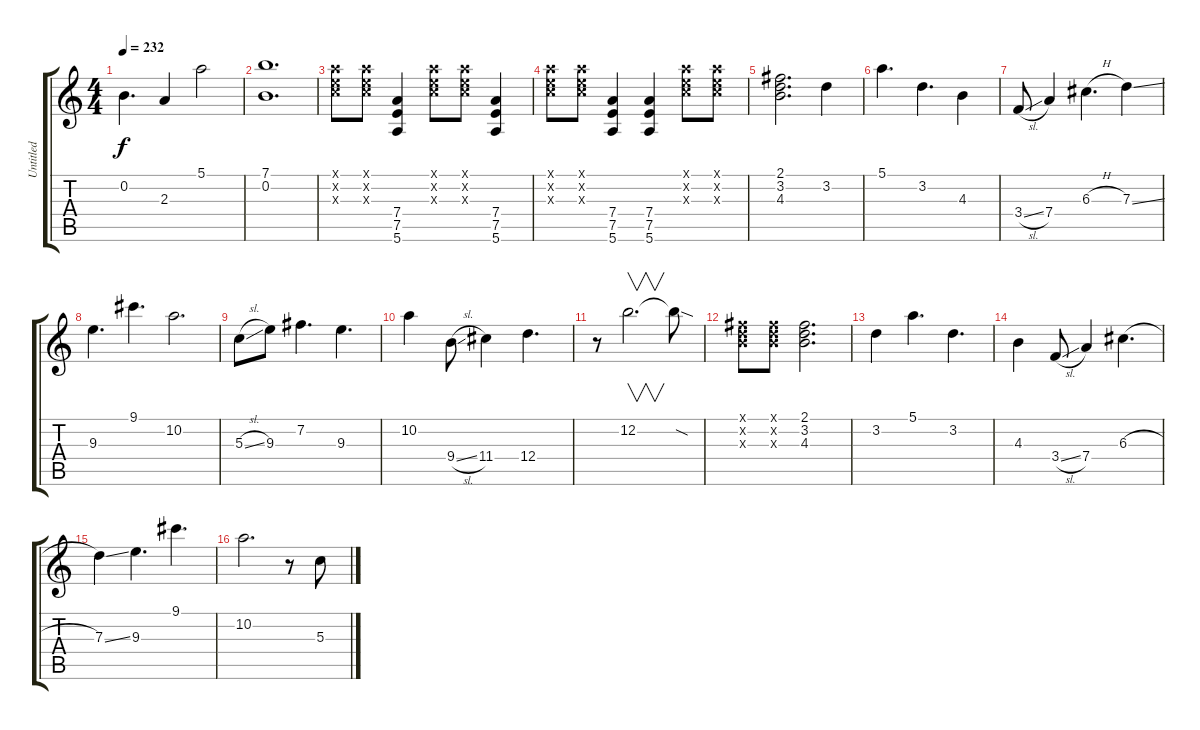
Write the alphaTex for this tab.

\track ("Untitled" "Untitled") {instrument electricbasspick}
\staff {score tabs}
\tuning (E4 B3 G3 D3 A2 E2) {hide}
\ts (4 4)
\tempo 232
\clef g2
\ks c
0.2.4{d dy f} 2.3.4 5.1.2 |
(7.1 0.2).1{d} |
(5.1{x} 5.2{x} 5.3{x}).8 (5.1{x} 5.2{x} 5.3{x}).8 (7.4 7.5 5.6).4 (5.1{x} 5.2{x} 5.3{x}).8 (5.1{x} 5.2{x} 5.3{x}).8 (7.4 7.5 5.6).4 |
(5.1{x} 5.2{x} 5.3{x}).8 (5.1{x} 5.2{x} 5.3{x}).8 (7.4 7.5 5.6).4 (7.4 7.5 5.6).4 (5.1{x} 5.2{x} 5.3{x}).8 (5.1{x} 5.2{x} 5.3{x}).8 |
(2.1 3.2 4.3).2{d} 3.2.4 |
5.1.4{d} 3.2.4{d} 4.3.4 |
3.4{sl}.8 7.4.4 6.3{h}.4{d} 7.3{ss}.4 |
9.3.4{d} 9.1.4{d} 10.2.2{d} |
5.3{sl}.8 9.3.8 7.2.4{d} 9.3.4{d} |
10.2.4 9.4{sl}.8 11.4.4 12.4.4{d} |
r.8 12.2.2{v d} 12.2{sod t}.8 |
(2.1{x} 3.2{x} 4.3{x}).8 (2.1{x} 3.2{x} 4.3{x}).8 (2.1 3.2 4.3).2{d} |
3.2.4 5.1.4{d} 3.2.4{d} |
4.3.4 3.4{sl}.8 7.4.4 6.3{h}.4{d} |
7.3{ss}.4 9.3.4{d} 9.1.4{d} |
10.2.2{d} r.8 5.3{sl}.8
